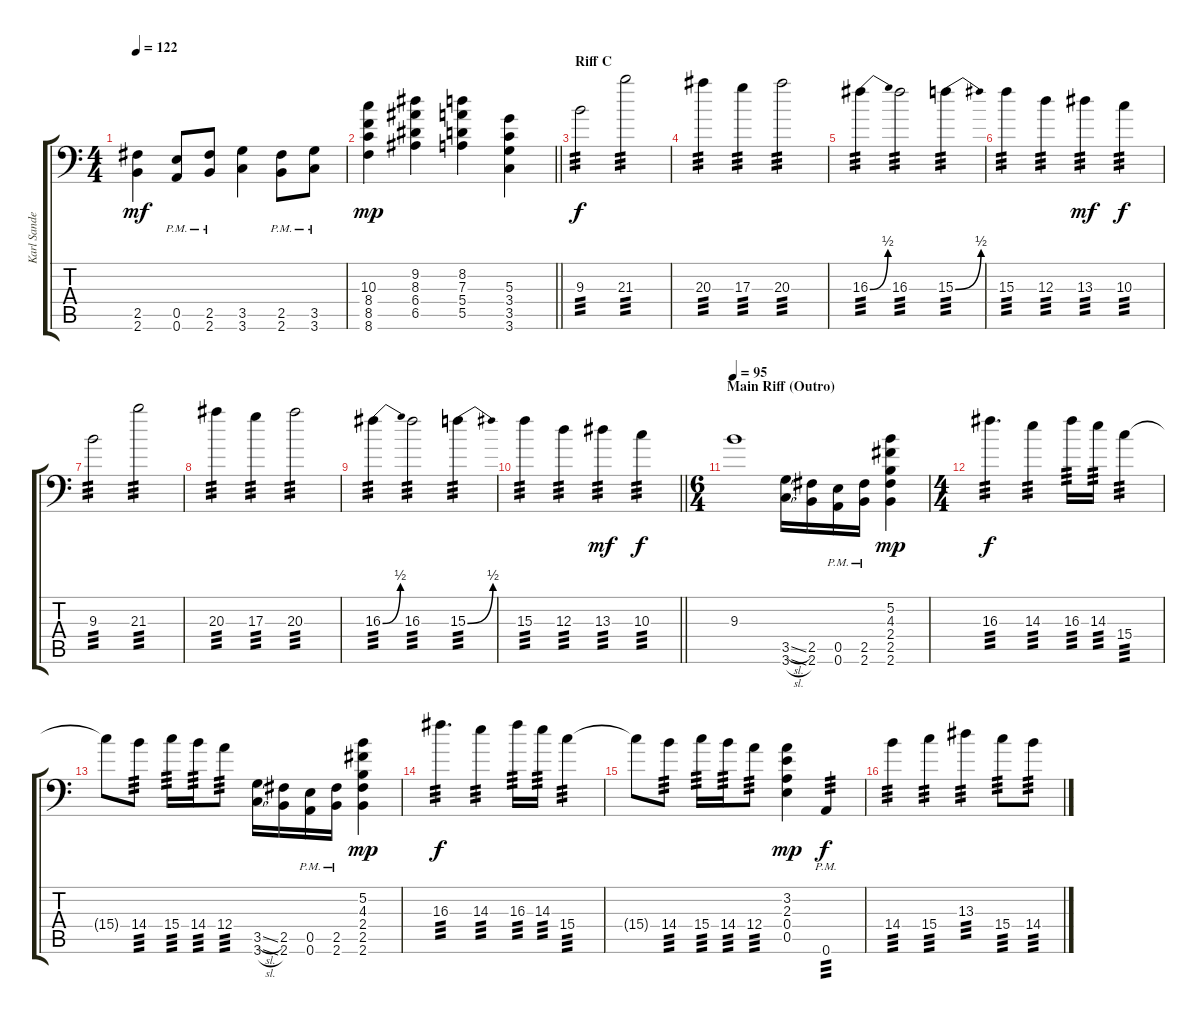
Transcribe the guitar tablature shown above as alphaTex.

\track ("Karl Sanders " "Karl Sande") {instrument overdrivenguitar}
\staff {score tabs}
\tuning (B3 Gb3 D3 A2 E2 A1) {hide}
\ts (4 4)
\tempo 122
\clef f4
\ks c
(2.5 2.6).4{dy mf} (0.5{pm} 0.6{pm}).8 (2.5{pm} 2.6{pm}).8 (3.5 3.6).4 (2.5{pm} 2.6{pm}).8 (3.5{pm} 3.6{pm}).8 |
\barLineRight lightlight
(10.3 8.4 8.5 8.6).4{dy mp} (9.2 8.3 6.4 6.5).4 (8.2 7.3 5.4 5.5).4 (5.3 3.4 3.5 3.6).4 |
\section ("" "Riff C")
9.3.2{tp 3 dy f instrument overdrivenguitar} 21.3.2{tp 3} |
20.3.4{tp 3} 17.3.4{tp 3} 20.3.2{tp 3} |
16.3{be (bend 0 0 60 2)}.4{tp 3} 16.3.2{tp 3} 15.3{be (bend 0 0 60 2)}.4{tp 3} |
15.3.4{tp 3} 12.3.4{tp 3} 13.3.4{tp 3 dy mf} 10.3.4{tp 3 dy f} |
9.3.2{tp 3} 21.3.2{tp 3} |
20.3.4{tp 3} 17.3.4{tp 3} 20.3.2{tp 3} |
16.3{be (bend 0 0 60 2)}.4{tp 3} 16.3.2{tp 3} 15.3{be (bend 0 0 60 2)}.4{tp 3} |
\barLineRight lightlight
15.3.4{tp 3} 12.3.4{tp 3} 13.3.4{tp 3 dy mf} 10.3.4{tp 3 dy f} |
\ts (6 4)
\section ("" "Main Riff (Outro)")
\tempo 95
9.3.1 (3.5{sl} 3.6{sl}).16{instrument overdrivenguitar} (2.5 2.6).16 (0.5{pm} 0.6{pm}).16 (2.5{pm} 2.6{pm}).16 (5.2 4.3 2.4 2.5 2.6).4{dy mp} |
\ts (4 4)
16.3.4{d tp 3 dy f} 14.3.4{tp 3} 16.3.16{tp 3} 14.3.16{tp 3} 15.4.4{tp 3} |
15.4{t}.8 14.4.8{tp 3} 15.4.16{tp 3} 14.4.16{tp 3} 12.4.8{tp 3} (3.5{sl} 3.6{sl}).16 (2.5 2.6).16 (0.5{pm} 0.6{pm}).16 (2.5{pm} 2.6{pm}).16 (5.2 4.3 2.4 2.5 2.6).4{dy mp} |
16.3.4{d tp 3 dy f} 14.3.4{tp 3} 16.3.16{tp 3} 14.3.16{tp 3} 15.4.4{tp 3} |
15.4{t}.8 14.4.8{tp 3} 15.4.16{tp 3} 14.4.16{tp 3} 12.4.8{tp 3} (3.2 2.3 0.4 0.5).4{dy mp} 0.6{pm}.4{tp 3 dy f} |
14.4.4{tp 3} 15.4.4{tp 3} 13.3.4{tp 3} 15.4.8{tp 3} 14.4.8{tp 3}
